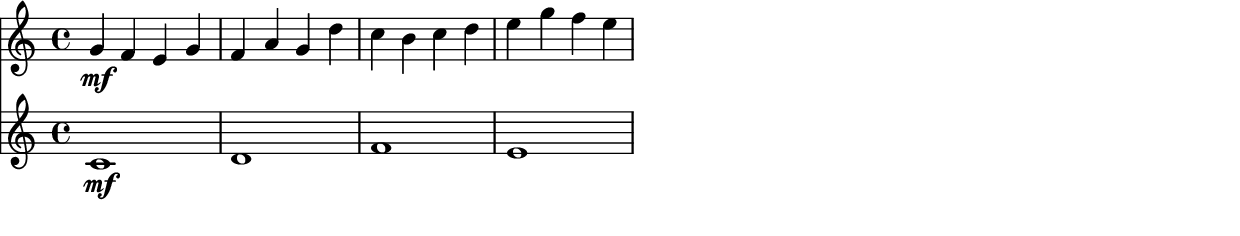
%%% Generated by music-score %%%
\include "lilypond-book-preamble.ly"
\paper {
  #(define dump-extents #t)

  indent = 0\mm
  line-width = 210\mm - 2.0 * 0.4\in
  ragged-right = ##t
  force-assignment = #""
  line-width = #(- line-width (* mm  3.000000))
}
\header {
  title = ""
  composer = ""
}
\layout {
}

<<
    \new Staff {   \set Staff.instrumentName = "" \set Staff.shortInstrumentName = "" \time 4/4 \clef treble {   g'4-\mf f'4 e'4 g'4
                                                                                                             } f'4 a'4 g'4 d''4 c''4 b'4 c''4 d''4 e''4 g''4 f''4 e''4
               }
    \new Staff {   \set Staff.instrumentName = "" \set Staff.shortInstrumentName = "" \time 4/4 \clef treble c'1-\mf d'1 f'1 e'1
               }
>>